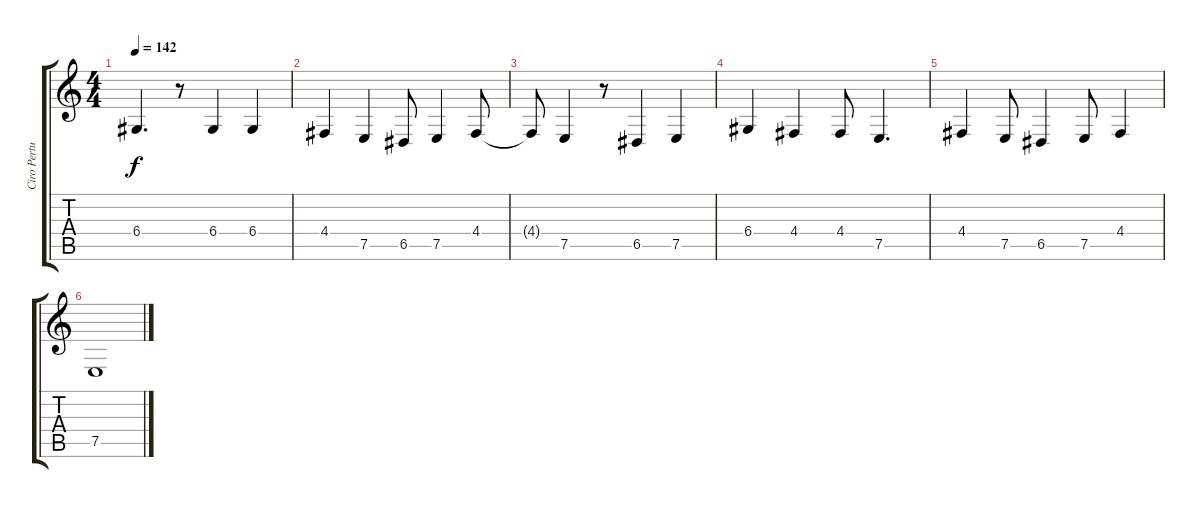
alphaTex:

\track ("Ciro Pertusi" "Ciro Pertu") {instrument sopranosax}
\staff {score tabs}
\tuning (E4 B3 G3 D3 A2 E2) {hide}
\ts (4 4)
\tempo 142
\clef g2
\ks c
6.4{t}.4{d dy f} r.8 6.4.4 6.4.4 |
4.4.4 7.5.4 6.5.8 7.5.4 4.4.8 |
4.4{t}.8 7.5.4 r.8 6.5.4 7.5.4 |
6.4.4 4.4.4 4.4.8 7.5.4{d} |
4.4.4 7.5.8 6.5.4 7.5.8 4.4.4 |
7.5.1{volume 4}
